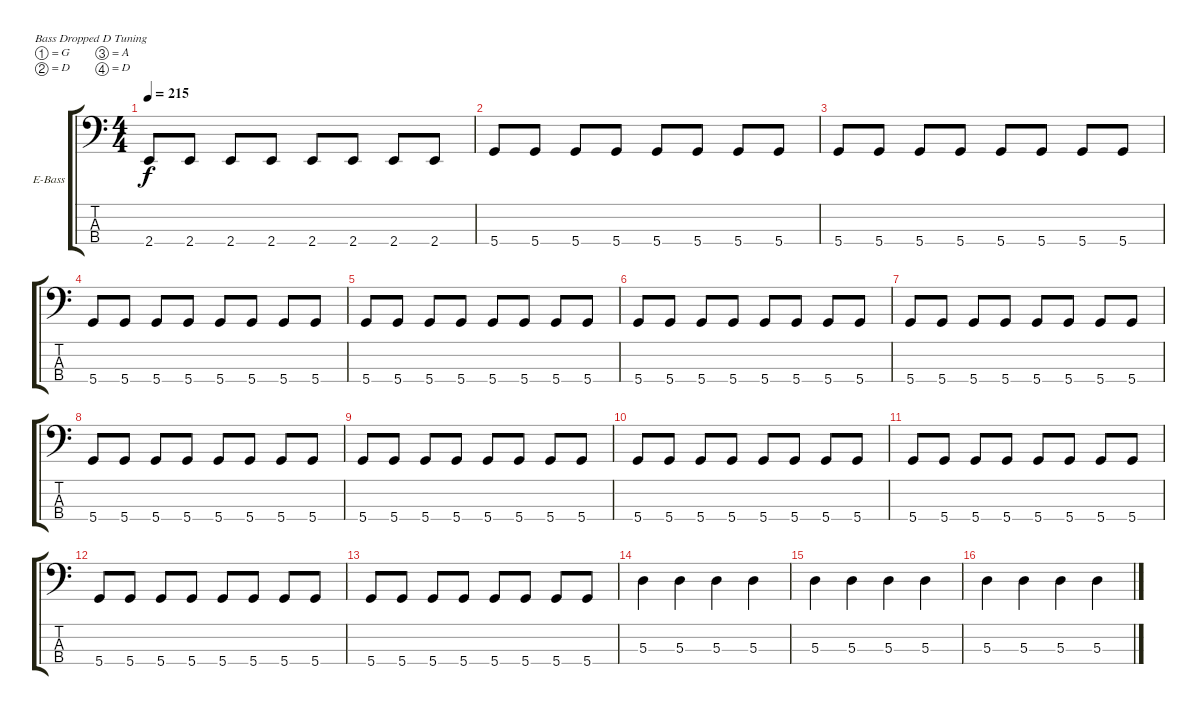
\bracketExtendMode groupsimilarinstruments
\firstSystemTrackNameOrientation horizontal
\otherSystemsTrackNameOrientation horizontal
\track ("Bass guitar (Oliver)" "E-Bass") {instrument electricbassfinger}
\staff {score tabs}
\tuning (G2 D2 A1 D1)
\ts (4 4)
\tempo 215
\clef f4
\ks c
2.4.8{dy f} 2.4.8 2.4.8 2.4.8 2.4.8 2.4.8 2.4.8 2.4.8 |
5.4.8 5.4.8 5.4.8 5.4.8 5.4.8 5.4.8 5.4.8 5.4.8 |
5.4.8 5.4.8 5.4.8 5.4.8 5.4.8 5.4.8 5.4.8 5.4.8 |
5.4.8 5.4.8 5.4.8 5.4.8 5.4.8 5.4.8 5.4.8 5.4.8 |
5.4.8 5.4.8 5.4.8 5.4.8 5.4.8 5.4.8 5.4.8 5.4.8 |
5.4.8 5.4.8 5.4.8 5.4.8 5.4.8 5.4.8 5.4.8 5.4.8 |
5.4.8 5.4.8 5.4.8 5.4.8 5.4.8 5.4.8 5.4.8 5.4.8 |
5.4.8 5.4.8 5.4.8 5.4.8 5.4.8 5.4.8 5.4.8 5.4.8 |
5.4.8 5.4.8 5.4.8 5.4.8 5.4.8 5.4.8 5.4.8 5.4.8 |
5.4.8 5.4.8 5.4.8 5.4.8 5.4.8 5.4.8 5.4.8 5.4.8 |
5.4.8 5.4.8 5.4.8 5.4.8 5.4.8 5.4.8 5.4.8 5.4.8 |
5.4.8 5.4.8 5.4.8 5.4.8 5.4.8 5.4.8 5.4.8 5.4.8 |
5.4.8 5.4.8 5.4.8 5.4.8 5.4.8 5.4.8 5.4.8 5.4.8 |
5.3.4 5.3.4 5.3.4 5.3.4 |
5.3.4 5.3.4 5.3.4 5.3.4 |
5.3.4 5.3.4 5.3.4 5.3.4
